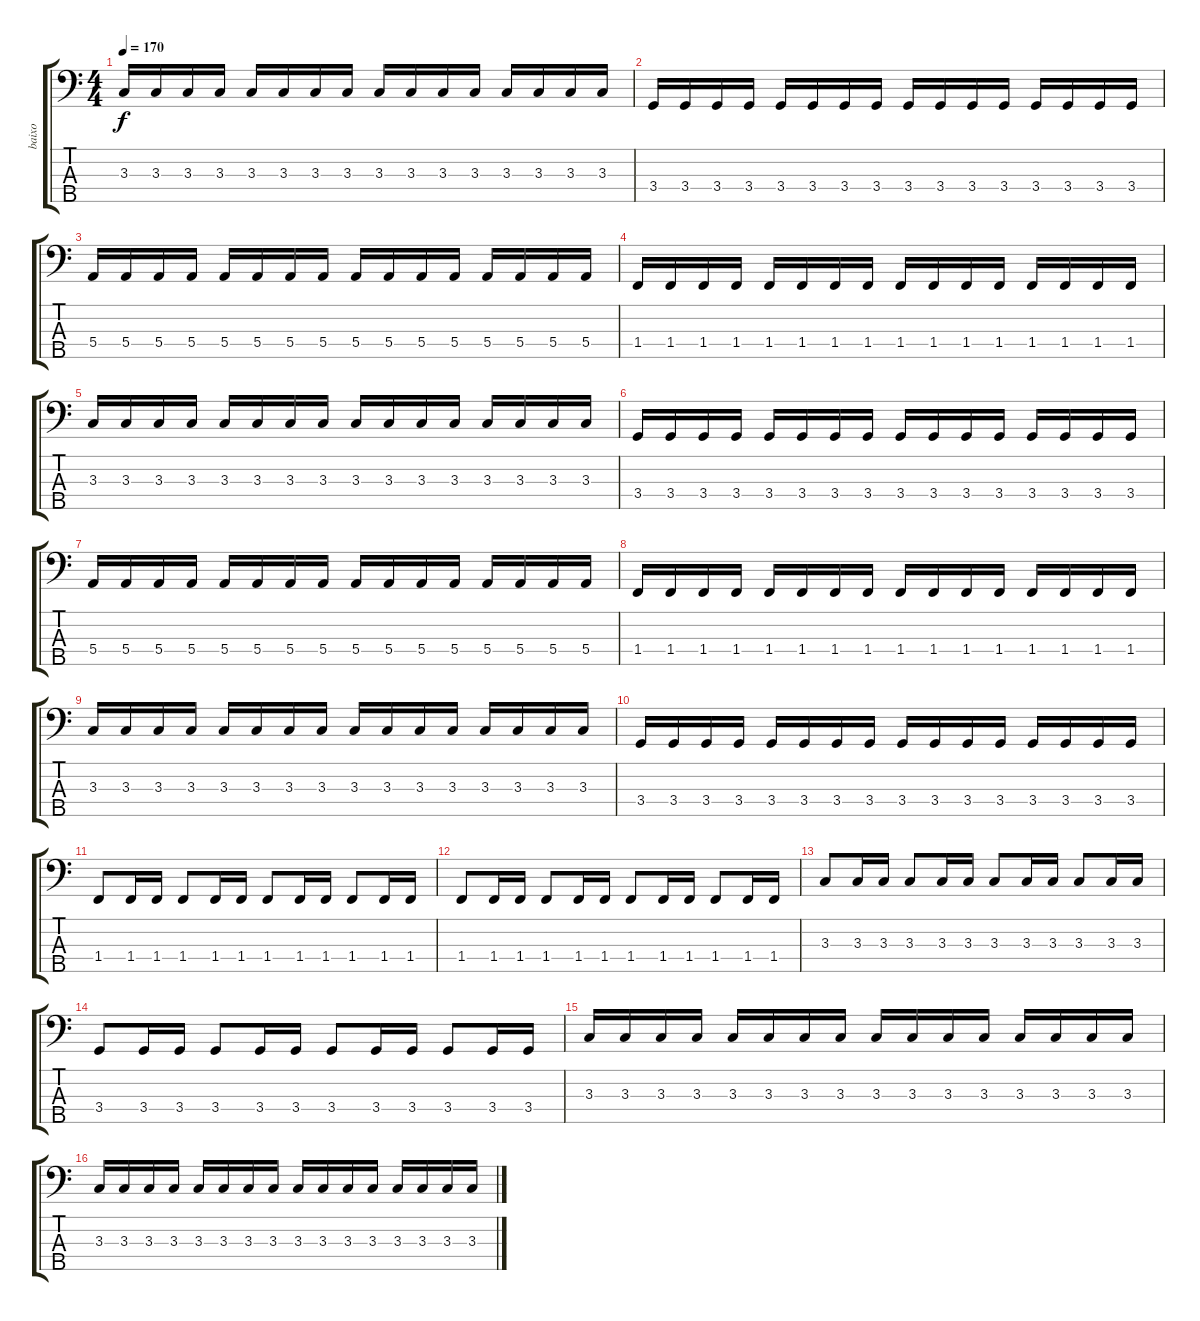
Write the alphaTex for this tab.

\track ("baixo" "baixo") {instrument electricbassfinger}
\staff {score tabs}
\tuning (G2 D2 A1 E1 B0) {hide}
\ts (4 4)
\tempo 170
\clef f4
\ks c
3.3.16{dy f} 3.3.16 3.3.16 3.3.16 3.3.16 3.3.16 3.3.16 3.3.16 3.3.16 3.3.16 3.3.16 3.3.16 3.3.16 3.3.16 3.3.16 3.3.16 |
3.4.16 3.4.16 3.4.16 3.4.16 3.4.16 3.4.16 3.4.16 3.4.16 3.4.16 3.4.16 3.4.16 3.4.16 3.4.16 3.4.16 3.4.16 3.4.16 |
5.4.16 5.4.16 5.4.16 5.4.16 5.4.16 5.4.16 5.4.16 5.4.16 5.4.16 5.4.16 5.4.16 5.4.16 5.4.16 5.4.16 5.4.16 5.4.16 |
1.4.16 1.4.16 1.4.16 1.4.16 1.4.16 1.4.16 1.4.16 1.4.16 1.4.16 1.4.16 1.4.16 1.4.16 1.4.16 1.4.16 1.4.16 1.4.16 |
3.3.16 3.3.16 3.3.16 3.3.16 3.3.16 3.3.16 3.3.16 3.3.16 3.3.16 3.3.16 3.3.16 3.3.16 3.3.16 3.3.16 3.3.16 3.3.16 |
3.4.16 3.4.16 3.4.16 3.4.16 3.4.16 3.4.16 3.4.16 3.4.16 3.4.16 3.4.16 3.4.16 3.4.16 3.4.16 3.4.16 3.4.16 3.4.16 |
5.4.16 5.4.16 5.4.16 5.4.16 5.4.16 5.4.16 5.4.16 5.4.16 5.4.16 5.4.16 5.4.16 5.4.16 5.4.16 5.4.16 5.4.16 5.4.16 |
1.4.16 1.4.16 1.4.16 1.4.16 1.4.16 1.4.16 1.4.16 1.4.16 1.4.16 1.4.16 1.4.16 1.4.16 1.4.16 1.4.16 1.4.16 1.4.16 |
3.3.16 3.3.16 3.3.16 3.3.16 3.3.16 3.3.16 3.3.16 3.3.16 3.3.16 3.3.16 3.3.16 3.3.16 3.3.16 3.3.16 3.3.16 3.3.16 |
3.4.16 3.4.16 3.4.16 3.4.16 3.4.16 3.4.16 3.4.16 3.4.16 3.4.16 3.4.16 3.4.16 3.4.16 3.4.16 3.4.16 3.4.16 3.4.16 |
1.4.8 1.4.16 1.4.16 1.4.8 1.4.16 1.4.16 1.4.8 1.4.16 1.4.16 1.4.8 1.4.16 1.4.16 |
1.4.8 1.4.16 1.4.16 1.4.8 1.4.16 1.4.16 1.4.8 1.4.16 1.4.16 1.4.8 1.4.16 1.4.16 |
3.3.8 3.3.16 3.3.16 3.3.8 3.3.16 3.3.16 3.3.8 3.3.16 3.3.16 3.3.8 3.3.16 3.3.16 |
3.4.8 3.4.16 3.4.16 3.4.8 3.4.16 3.4.16 3.4.8 3.4.16 3.4.16 3.4.8 3.4.16 3.4.16 |
3.3.16 3.3.16 3.3.16 3.3.16 3.3.16 3.3.16 3.3.16 3.3.16 3.3.16 3.3.16 3.3.16 3.3.16 3.3.16 3.3.16 3.3.16 3.3.16 |
3.3.16 3.3.16 3.3.16 3.3.16 3.3.16 3.3.16 3.3.16 3.3.16 3.3.16 3.3.16 3.3.16 3.3.16 3.3.16 3.3.16 3.3.16 3.3.16
